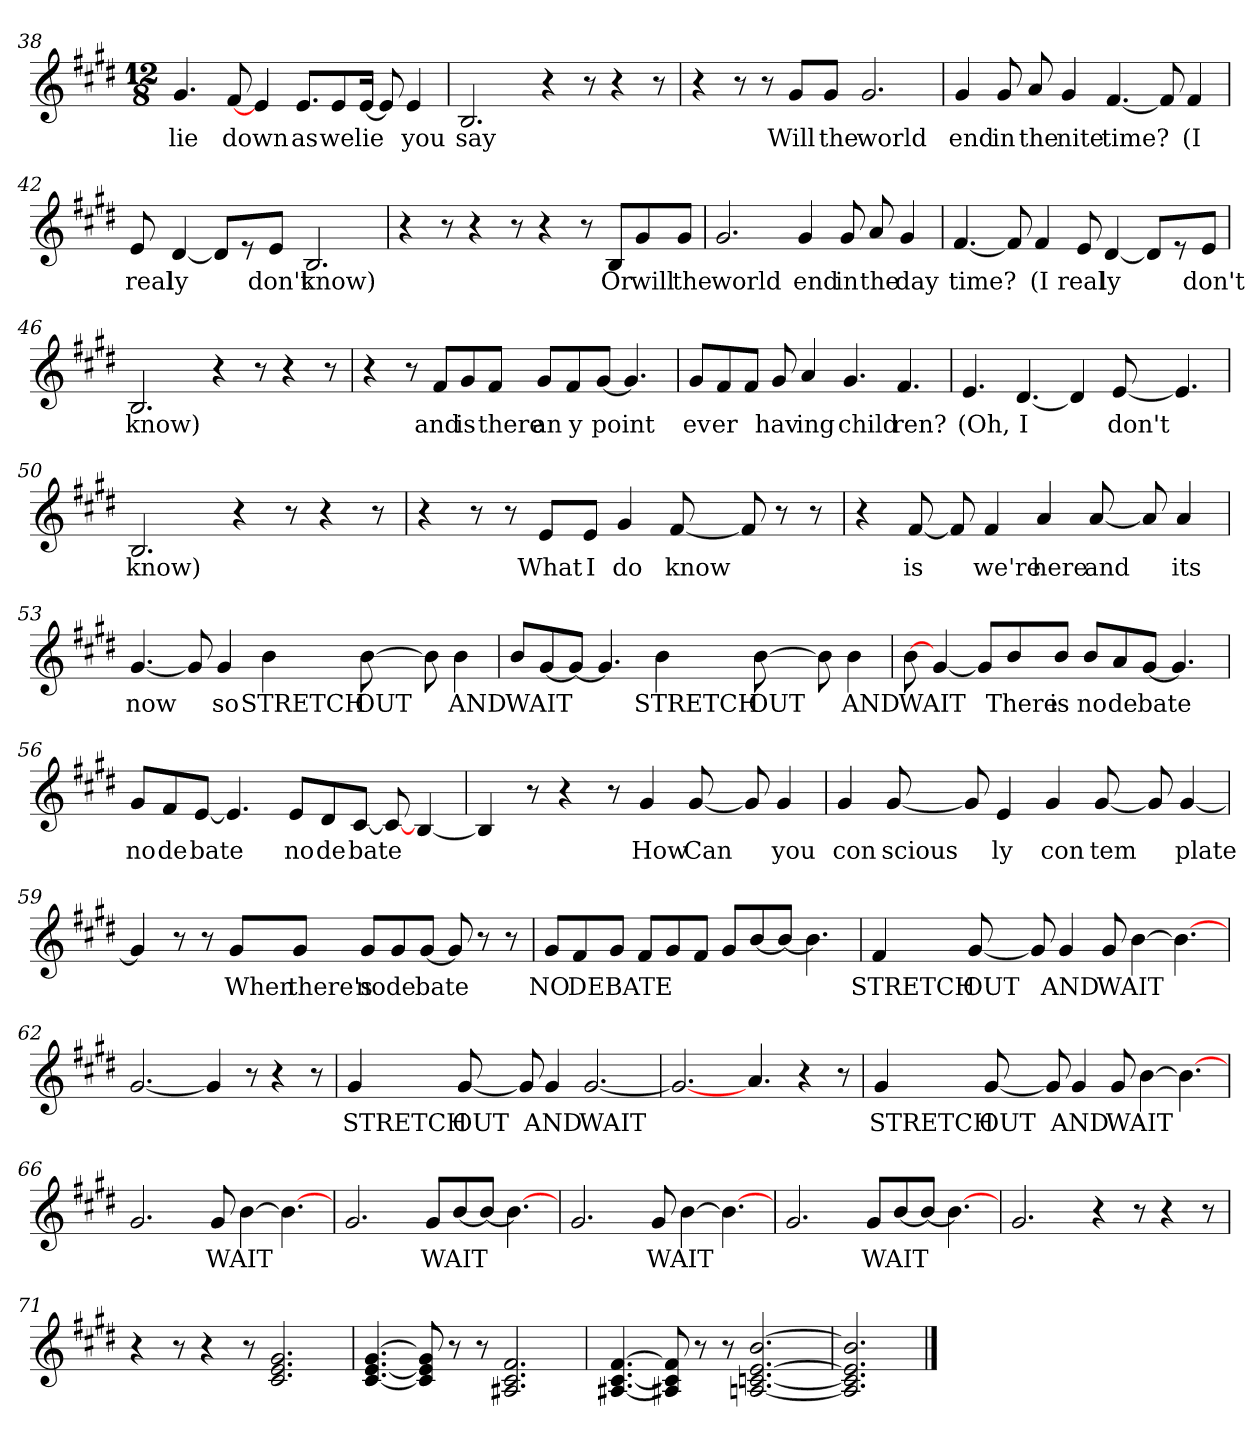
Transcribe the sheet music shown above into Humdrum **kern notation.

**kern	**text
*part1	*part1
*staff1	*staff1
*clefG2	*
*k[f#c#g#d#]	*
*E:	*
*M12/8	*
=38	=38
4.g#/	lie
[8f#/	down
4e/	.
8.e/L	as
8e/	we
[16e/Jk	lie
8e/]	.
4e/	you
=39	=39
2.B/	say
4r	.
8r	.
4r	.
8r	.
!!LO:LB:g=z
=40	=40
4r	.
8r	.
8r	.
8g#/L	Will
8g#/J	the
2.g#/	world
=41	=41
4g#/	end
8g#/	in
8a/	the
4g#/	nite
[4.f#/	time?
8f#/]	.
4f#/	(I
=42	=42
8e/	real
[4d#/	ly
8d#/L]	.
8r	.
8e/J	don't
2.B/	know)
!!LO:LB:g=z
=43	=43
4r	.
8r	.
4r	.
8r	.
4r	.
8r	.
8B/L	Or
8g#/	will
8g#/J	the
=44	=44
2.g#/	world
4g#/	end
8g#/	in
8a/	the
4g#/	day
=45	=45
[4.f#/	time?
8f#/]	.
4f#/	(I
8e/	real
[4d#/	ly
8d#/L]	.
8r	.
8e/J	don't
!!LO:LB:g=z
=46	=46
2.B/	know)
4r	.
8r	.
4r	.
8r	.
=47	=47
4r	.
8r	.
8f#/L	and
8g#/	is
8f#/J	there
8g#/L	an
8f#/	y
[8g#/J	point
4.g#/]	.
=48	=48
8g#/L	ev
8f#/	er
8f#/J	.
8g#/	hav
4a/	ing
4.g#/	child
4.f#/	ren?
!!LO:PB:g=z
=49	=49
4.e/	(Oh,
[4.d#/	I
4d#/]	.
[8e/	don't
4.e/]	.
=50	=50
2.B/	know)
4r	.
8r	.
4r	.
8r	.
=51	=51
4r	.
8r	.
8r	.
8e/L	What
8e/J	I
4g#/	do
[8f#/	know
8f#/]	.
8r	.
8r	.
!!LO:LB:g=z
=52	=52
4r	.
[8f#/	is
8f#/]	.
4f#/	we're
4a/	here
[8a/	and
8a/]	.
4a/	its
=53	=53
[4.g#/	now
8g#/]	.
4g#/	so
4b\	STRETCH
[8b\	OUT
8b\]	.
4b\	AND
=54	=54
8b/L	WAIT
[8g#/	.
8g#/J_	.
4.g#/]	.
4b\	STRETCH
[8b\	OUT
8b\]	.
4b\	AND
!!LO:LB:g=z
=55	=55
[8b\	WAIT
[4g#/	.
8g#/L]	.
8b/	There
8b/J	is
8b/L	no
8a/	de
[8g#/J	bate
4.g#/]	.
=56	=56
8g#/L	no
8f#/	de
[8e/J	bate
4.e/]	.
8e/L	no
8d#/	de
[8c#/J	bate
8c#/_	.
[4B/	.
=57	=57
4B/]	.
8r	.
4r	.
8r	.
4g#/	How
[8g#/	Can
8g#/]	.
4g#/	you
!!LO:LB:g=z
=58	=58
4g#/	con
[8g#/	scious
8g#/]	.
4e/	ly
4g#/	con
[8g#/	tem
8g#/]	.
[4g#/	plate
=59	=59
4g#/]	.
8r	.
8r	.
8g#/L	When
8g#/J	there's
8g#/L	no
8g#/	de
[8g#/J	bate
8g#/]	.
8r	.
8r	.
=60	=60
8g#/L	NO
8f#/	DE
8g#/J	BATE
8f#/L	.
8g#/	.
8f#/J	.
8g#/L	.
[8b/	.
8b/J_	.
4.b\]	.
!!LO:LB:g=z
=61	=61
4f#/	STRETCH
[8g#/	OUT
8g#/]	.
4g#/	AND
8g#/	WAIT
[4b\	.
4.b\_	.
=62	=62
[2.g#/	.
4g#/]	.
8r	.
4r	.
8r	.
=63	=63
4g#/	STRETCH
[8g#/	OUT
8g#/]	.
4g#/	AND
[2.g#/	WAIT
!!LO:LB:g=z
=64	=64
2.g#/_	.
4.a/	.
4r	.
8r	.
=65	=65
4g#/	STRETCH
[8g#/	OUT
8g#/]	.
4g#/	AND
8g#/	WAIT
[4b\	.
4.b\_	.
=66	=66
2.g#/	.
8g#/	WAIT
[4b\	.
4.b\_	.
!!LO:LB:g=z
=67	=67
2.g#/	.
8g#/L	WAIT
[8b/	.
8b/J_	.
4.b\_	.
=68	=68
2.g#/	.
8g#/	WAIT
[4b\	.
4.b\_	.
=69	=69
2.g#/	.
8g#/L	WAIT
[8b/	.
8b/J_	.
4.b\_	.
!!LO:LB:g=z
=70	=70
2.g#/	.
4r	.
8r	.
4r	.
8r	.
=71	=71
4r	.
8r	.
4r	.
8r	.
2.c#/ 2.e/ 2.g#/	.
=72	=72
[4.c#/ [4.e/ [4.g#/	.
8c#/] 8e/] 8g#/]	.
8r	.
8r	.
2.A#X/ 2.c#/ 2.f#/	.
!!LO:LB:g=z
=73	=73
[4.A#X/ [4.c#/ [4.f#/	.
8A#X/] 8c#/] 8f#/]	.
8r	.
8r	.
[2.A/ [2.cn/ [2.e/ [2.b/	.
=74	=74
2.A/] 2.c/] 2.e/] 2.b/]	.
==	==
*-	*-
